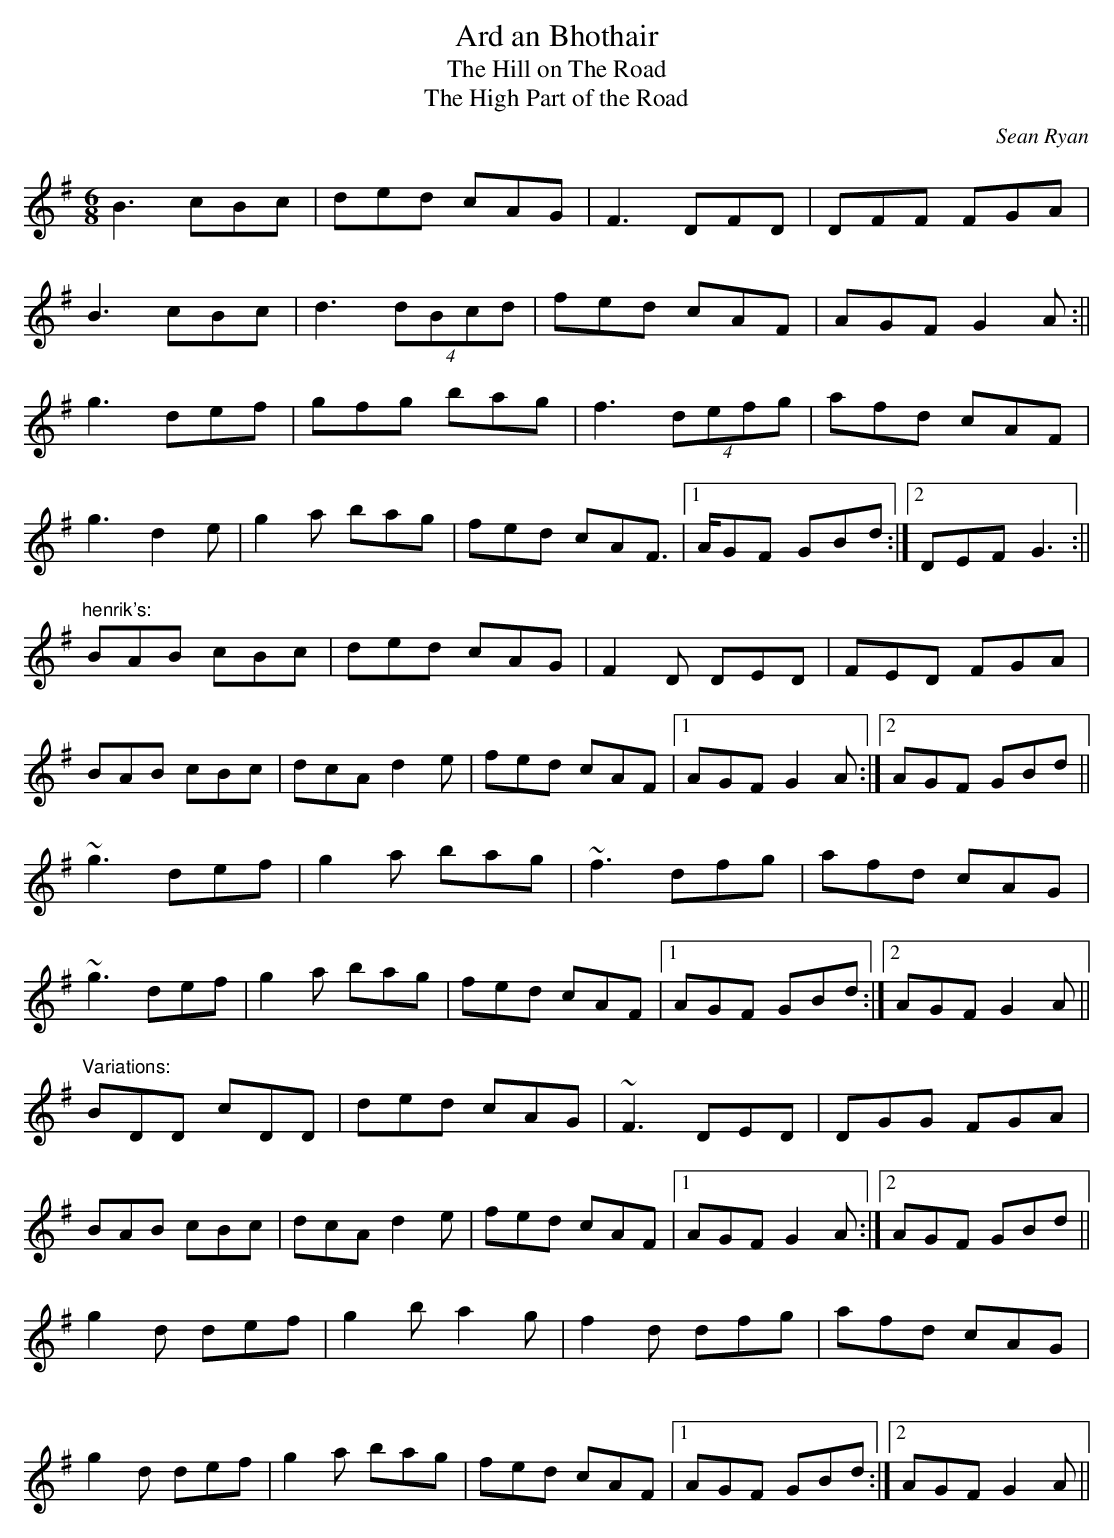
X:1
T:Ard an Bhothair
T:Hill on The Road, The
T:High Part of the Road, The
C:Sean Ryan
M:6/8
K:G
B3 cBc|ded cAG|F3 DFD| DFF FGA|
B3 cBc|d3 (4dBcd|fed cAF|AGF G2A:||
g3 def|gfg bag|f3 (4defg|afd cAF|
g3 d2e|g2a bag|fed cAF|1> AGF GBd:|2 DEF G3:||
"henrik's:"
BAB cBc|ded cAG|F2D DED|FED FGA|
BAB cBc|dcA d2e|fed cAF|1 AGF G2A:|2 AGF GBd||
~g3 def|g2a bag|~f3 dfg|afd cAG|
~g3 def|g2a bag|fed cAF|1 AGF GBd:|2 AGF G2A||
"Variations:"
BDD cDD|ded cAG|~F3 DED|DGG FGA|
BAB cBc|dcA d2e|fed cAF|1 AGF G2A:|2 AGF GBd||
g2d def|g2b a2g|f2d dfg|afd cAG|
g2d def|g2a bag|fed cAF|1 AGF GBd:|2 AGF G2A||
